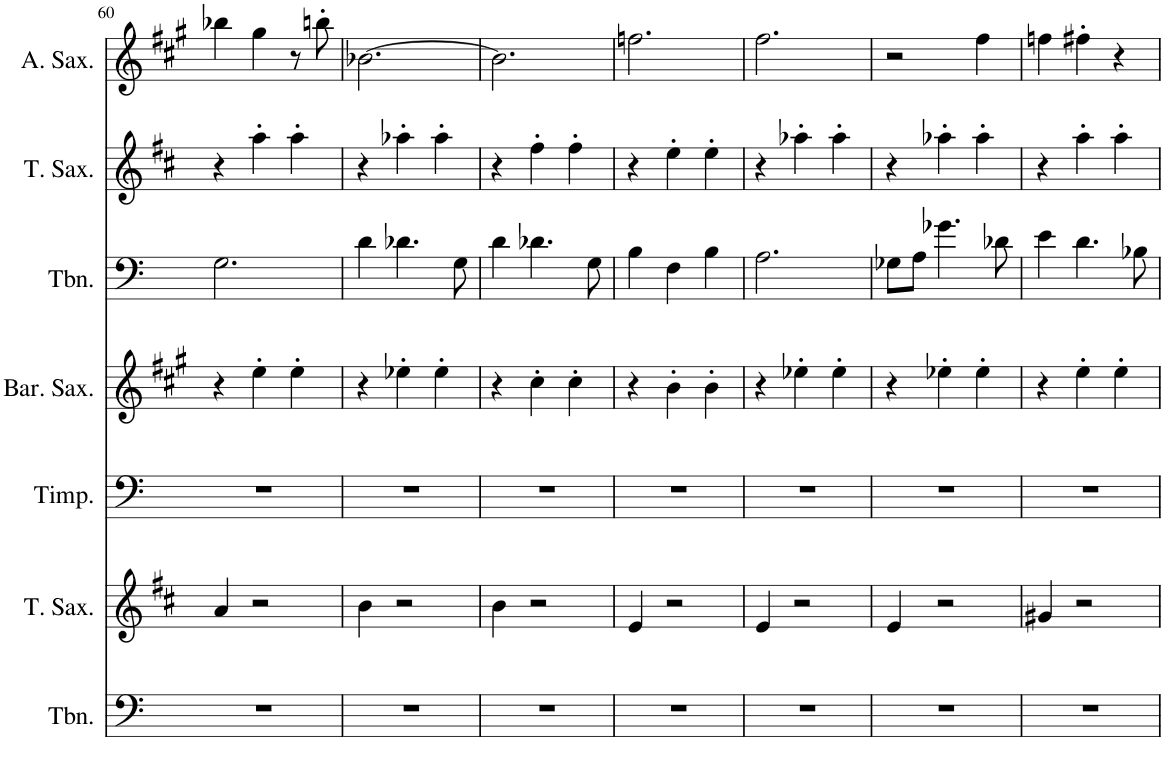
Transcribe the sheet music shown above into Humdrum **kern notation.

**kern	**kern	**kern	**kern	**kern	**kern	**kern
*part7	*part6	*part5	*part4	*part3	*part2	*part1
*staff7	*staff6	*staff5	*staff4	*staff3	*staff2	*staff1
*I"Trombone	*I"Tenor Saxophone	*I"Timpani	*I"Baritone Saxophone	*I"Trombone	*I"Tenor Saxophone	*I"Alto Saxophone
*I'Tbn.	*I'T. Sax.	*I'Timp.	*I'Bar. Sax.	*I'Tbn.	*I'T. Sax.	*I'A. Sax.
!!LO:PB:g=z
*clefF4	*clefG2	*clefF4	*clefG2	*clefF4	*clefG2	*clefG2
*	*Trd8c14	*	*Trd12c21	*	*Trd8c14	*Trd5c9
*k[]	*k[f#c#]	*k[]	*k[f#c#g#]	*k[]	*k[f#c#]	*k[f#c#g#]
*M3/4	*M3/4	*M3/4	*M3/4	*M3/4	*M3/4	*M3/4
=60	=60	=60	=60	=60	=60	=60
2.r	4a/	2.r	4r	2.G\	4r	4bb-X\
.	2r	.	4ee'\	.	4aa'\	4gg#\
.	.	.	4ee'\	.	4aa'\	8r
.	.	.	.	.	.	8bbn'\
=61	=61	=61	=61	=61	=61	=61
2.r	4b\	2.r	4r	4d\	4r	[2.b-X\
.	2r	.	4ee-X'\	4.d-X\	4aa-X'\	.
.	.	.	4ee-'\	.	4aa-'\	.
.	.	.	.	8G\	.	.
=62	=62	=62	=62	=62	=62	=62
2.r	4b\	2.r	4r	4d\	4r	2.b-\]
.	2r	.	4cc#'\	4.d-X\	4ff#'\	.
.	.	.	4cc#'\	.	4ff#'\	.
.	.	.	.	8G\	.	.
=63	=63	=63	=63	=63	=63	=63
2.r	4e/	2.r	4r	4B\	4r	2.ffn\
.	2r	.	4b'\	4F\	4ee'\	.
.	.	.	4b'\	4B\	4ee'\	.
=64	=64	=64	=64	=64	=64	=64
2.r	4e/	2.r	4r	2.A\	4r	2.ff#\
.	2r	.	4ee-X'\	.	4aa-X'\	.
.	.	.	4ee-'\	.	4aa-'\	.
=65	=65	=65	=65	=65	=65	=65
2.r	4e/	2.r	4r	8G-X\L	4r	2r
.	.	.	.	8A\J	.	.
.	2r	.	4ee-X'\	4.g-X\	4aa-X'\	.
.	.	.	4ee-'\	.	4aa-'\	4ff#\
.	.	.	.	8d-X\	.	.
=66	=66	=66	=66	=66	=66	=66
2.r	4g#X/	2.r	4r	4e\	4r	4ffn\
.	2r	.	4ee'\	4.d\	4aa'\	4ff#X'\
.	.	.	4ee'\	.	4aa'\	4r
.	.	.	.	8B-X\	.	.
=	=	=	=	=	=	=
*-	*-	*-	*-	*-	*-	*-
